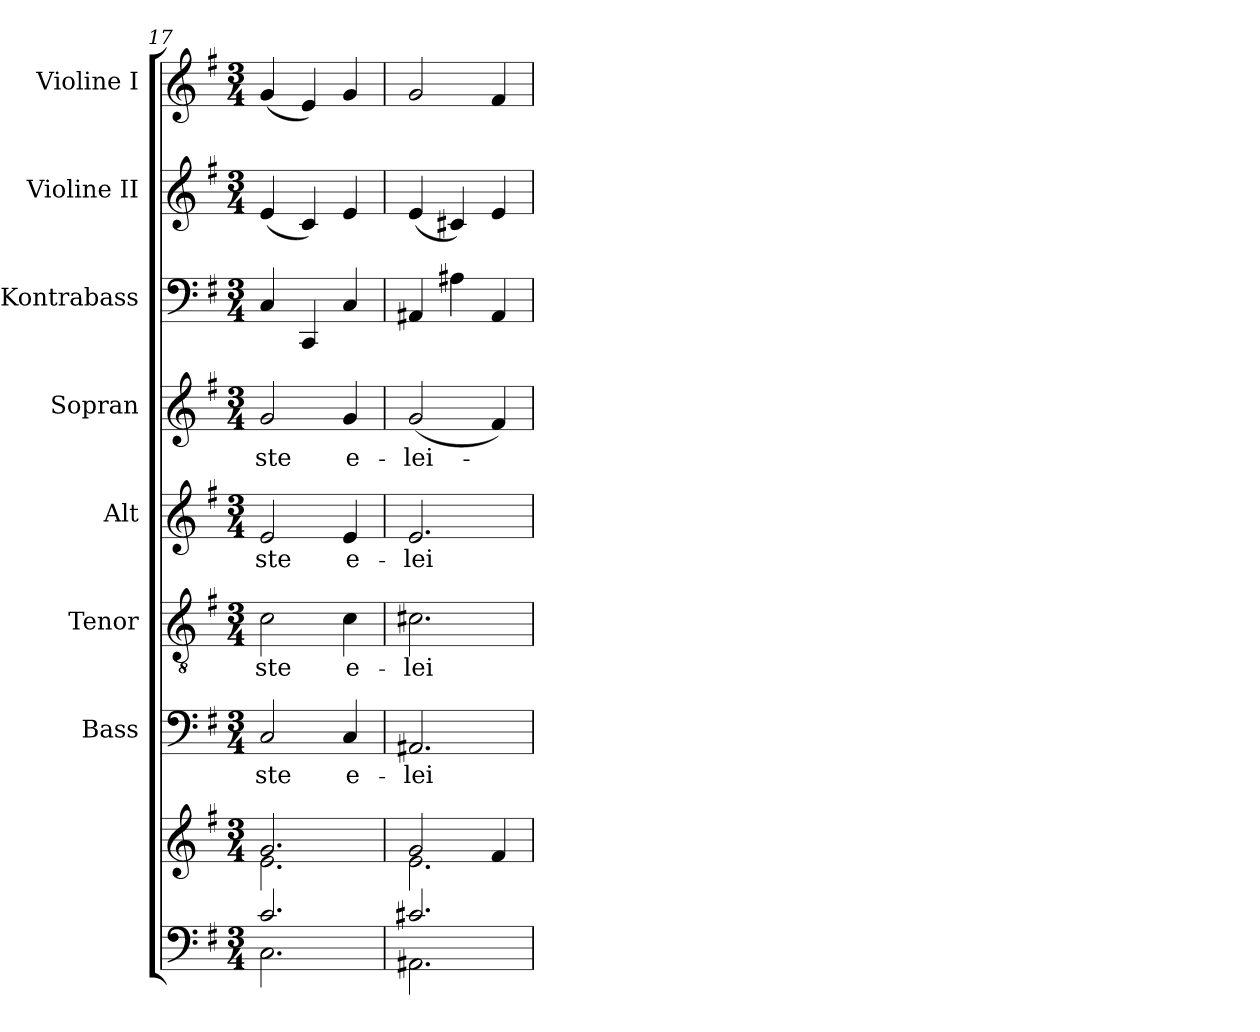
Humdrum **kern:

**kern	**kern	**kern	**text	**kern	**text	**kern	**text	**kern	**text	**kern	**kern	**kern
*part8	*part8	*part7	*part7	*part6	*part6	*part5	*part5	*part4	*part4	*part3	*part2	*part1
*staff9	*staff8	*staff7	*staff7	*staff6	*staff6	*staff5	*staff5	*staff4	*staff4	*staff3	*staff2	*staff1
*	*	*I"Bass	*	*I"Tenor	*	*I"Alt	*	*I"Sopran	*	*I"Kontrabass	*I"Violine II	*I"Violine I
*	*	*I'B.	*	*I'T.	*	*I'A.	*	*I'S.	*	*I'Kb.	*I'Vl. II	*I'Vl. I
!!LO:PB:g=z
*clefF4	*clefG2	*clefF4	*	*clefGv2	*	*clefG2	*	*clefG2	*	*clefF4	*clefG2	*clefG2
*	*	*	*	*	*	*	*	*	*	*ITrd7c12	*	*
*k[f#]	*k[f#]	*k[f#]	*	*k[f#]	*	*k[f#]	*	*k[f#]	*	*k[f#]	*k[f#]	*k[f#]
*G:	*G:	*G:	*	*G:	*	*G:	*	*G:	*	*G:	*G:	*G:
*M3/4	*M3/4	*M3/4	*	*M3/4	*	*M3/4	*	*M3/4	*	*M3/4	*M3/4	*M3/4
=17	=17	=17	=17	=17	=17	=17	=17	=17	=17	=17	=17	=17
*^	*^	*	*	*	*	*	*	*	*	*	*	*
!	!	!	!	!	!LO:LY:b	!	!LO:LY:b	!	!LO:LY:b	!	!LO:LY:b	!	!	!
2.c/	2.C\	2.g/	2.e\	2C/	-ste	2c\	-ste	2e/	-ste	2g/	-ste	4CC/	(<4e/	(<4g/
.	.	.	.	.	.	.	.	.	.	.	.	4CCC/	4c/)	4e/)
!	!	!	!	!	!LO:LY:b	!	!LO:LY:b	!	!LO:LY:b	!	!LO:LY:b	!	!	!
.	.	.	.	4C/	e-	4c\	e-	4e/	e-	4g/	e-	4CC/	4e/	4g/
=18	=18	=18	=18	=18	=18	=18	=18	=18	=18	=18	=18	=18	=18	=18
!	!	!	!	!	!LO:LY:b	!	!LO:LY:b	!	!LO:LY:b	!	!LO:LY:b	!	!	!
2.c#X/	2.AA#X\	2g/	2.e\	2.AA#X/	-lei-	2.c#X\	-lei-	2.e/	-lei-	(<2g/	-lei-	4AAA#X/	(<4e/	2g/
.	.	.	.	.	.	.	.	.	.	.	.	4AA#X\	4c#X/)	.
.	.	4f#/	.	.	.	.	.	.	.	4f#/)	.	4AAA#/	4e/	4f#/
*v	*v	*	*	*	*	*	*	*	*	*	*	*	*	*
*	*v	*v	*	*	*	*	*	*	*	*	*	*	*
=	=	=	=	=	=	=	=	=	=	=	=	=
*-	*-	*-	*-	*-	*-	*-	*-	*-	*-	*-	*-	*-
